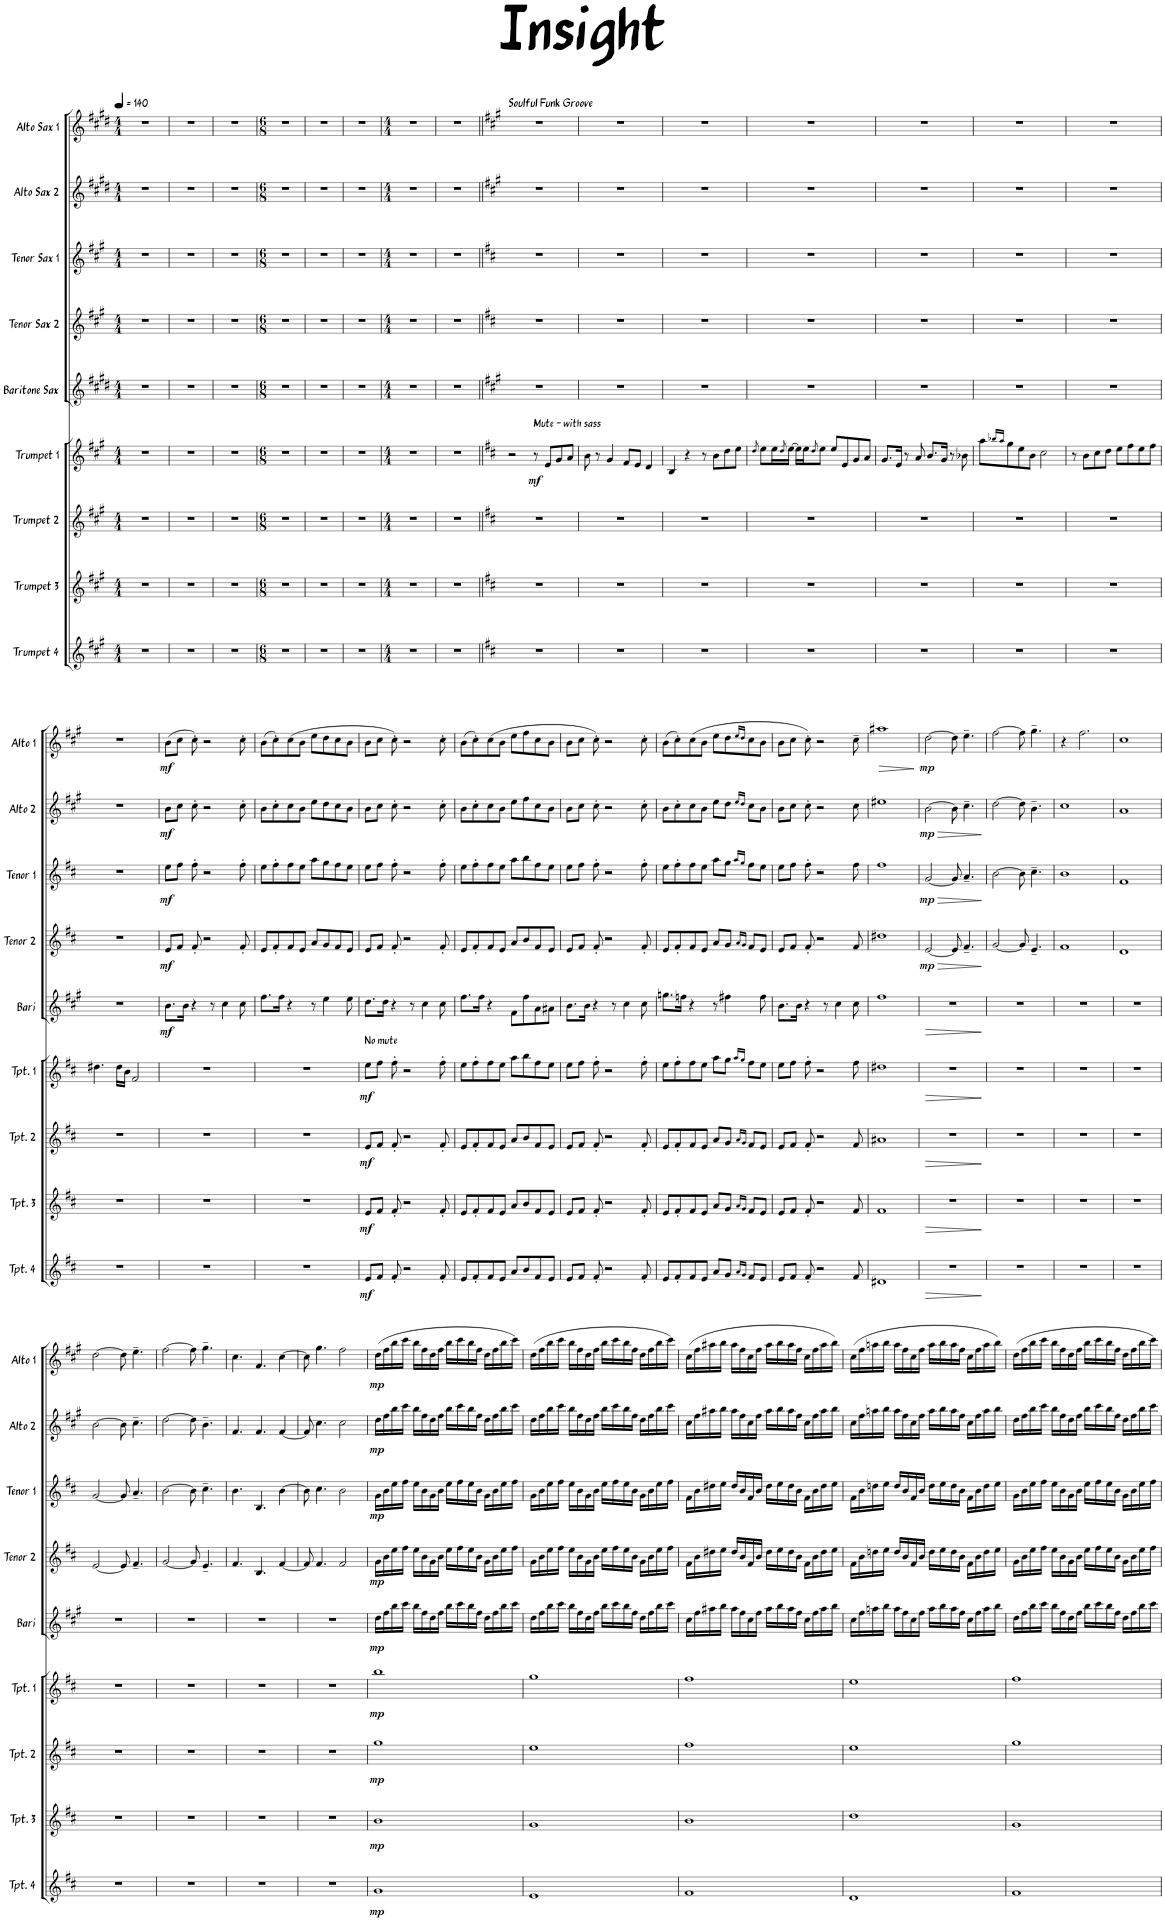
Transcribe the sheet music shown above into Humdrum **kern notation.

**kern	**dynam	**kern	**dynam	**kern	**dynam	**kern	**dynam	**kern	**dynam	**kern	**dynam	**kern	**dynam	**kern	**dynam	**kern	**dynam
*part9	*part9	*part8	*part8	*part7	*part7	*part6	*part6	*part5	*part5	*part4	*part4	*part3	*part3	*part2	*part2	*part1	*part1
*staff9	*staff9	*staff8	*staff8	*staff7	*staff7	*staff6	*staff6	*staff5	*staff5	*staff4	*staff4	*staff3	*staff3	*staff2	*staff2	*staff1	*staff1
*I"Trumpet 4	*	*I"Trumpet 3	*	*I"Trumpet 2	*	*I"Trumpet 1	*	*I"Baritone Sax	*	*I"Tenor Sax 2	*	*I"Tenor Sax 1	*	*I"Alto Sax 2	*	*I"Alto Sax 1	*
*I'Tpt. 4	*	*I'Tpt. 3	*	*I'Tpt. 2	*	*I'Tpt. 1	*	*I'Bari	*	*I'Tenor 2	*	*I'Tenor 1	*	*I'Alto 2	*	*I'Alto 1	*
*clefG2	*	*clefG2	*	*clefG2	*	*clefG2	*	*clefG2	*	*clefG2	*	*clefG2	*	*clefG2	*	*clefG2	*
*Trd1c2	*	*Trd1c2	*	*Trd1c2	*	*Trd1c2	*	*Trd12c21	*	*Trd8c14	*	*Trd8c14	*	*Trd5c9	*	*Trd5c9	*
*k[f#c#g#]	*	*k[f#c#g#]	*	*k[f#c#g#]	*	*k[f#c#g#]	*	*k[f#c#g#d#]	*	*k[f#c#g#]	*	*k[f#c#g#]	*	*k[f#c#g#d#]	*	*k[f#c#g#d#]	*
*M4/4	*	*M4/4	*	*M4/4	*	*M4/4	*	*M4/4	*	*M4/4	*	*M4/4	*	*M4/4	*	*M4/4	*
*MM140	*	*MM140	*	*MM140	*	*MM140	*	*MM140	*	*MM140	*	*MM140	*	*MM140	*	*MM140	*
=1	=1	=1	=1	=1	=1	=1	=1	=1	=1	=1	=1	=1	=1	=1	=1	=1	=1
1r	.	1r	.	1r	.	1r	.	1r	.	1r	.	1r	.	1r	.	1r	.
=2	=2	=2	=2	=2	=2	=2	=2	=2	=2	=2	=2	=2	=2	=2	=2	=2	=2
1r	.	1r	.	1r	.	1r	.	1r	.	1r	.	1r	.	1r	.	1r	.
=3	=3	=3	=3	=3	=3	=3	=3	=3	=3	=3	=3	=3	=3	=3	=3	=3	=3
1r	.	1r	.	1r	.	1r	.	1r	.	1r	.	1r	.	1r	.	1r	.
=4	=4	=4	=4	=4	=4	=4	=4	=4	=4	=4	=4	=4	=4	=4	=4	=4	=4
*M6/8	*	*M6/8	*	*M6/8	*	*M6/8	*	*M6/8	*	*M6/8	*	*M6/8	*	*M6/8	*	*M6/8	*
2.r	.	2.r	.	2.r	.	2.r	.	2.r	.	2.r	.	2.r	.	2.r	.	2.r	.
=5	=5	=5	=5	=5	=5	=5	=5	=5	=5	=5	=5	=5	=5	=5	=5	=5	=5
2.r	.	2.r	.	2.r	.	2.r	.	2.r	.	2.r	.	2.r	.	2.r	.	2.r	.
=6	=6	=6	=6	=6	=6	=6	=6	=6	=6	=6	=6	=6	=6	=6	=6	=6	=6
2.r	.	2.r	.	2.r	.	2.r	.	2.r	.	2.r	.	2.r	.	2.r	.	2.r	.
=7	=7	=7	=7	=7	=7	=7	=7	=7	=7	=7	=7	=7	=7	=7	=7	=7	=7
*M4/4	*	*M4/4	*	*M4/4	*	*M4/4	*	*M4/4	*	*M4/4	*	*M4/4	*	*M4/4	*	*M4/4	*
1r	.	1r	.	1r	.	1r	.	1r	.	1r	.	1r	.	1r	.	1r	.
=8	=8	=8	=8	=8	=8	=8	=8	=8	=8	=8	=8	=8	=8	=8	=8	=8	=8
1r	.	1r	.	1r	.	1r	.	1r	.	1r	.	1r	.	1r	.	1r	.
=9||	=9||	=9||	=9||	=9||	=9||	=9||	=9||	=9||	=9||	=9||	=9||	=9||	=9||	=9||	=9||	=9||	=9||
*k[f#c#]	*	*k[f#c#]	*	*k[f#c#]	*	*k[f#c#]	*	*k[f#c#g#]	*	*k[f#c#]	*	*k[f#c#]	*	*k[f#c#g#]	*	*k[f#c#g#]	*
!	!	!	!	!	!	!	!	!	!	!	!	!	!	!	!	!LO:TX:a:t=Soulful Funk Groove	!
1r	.	1r	.	1r	.	2r	.	1r	.	1r	.	1r	.	1r	.	1r	.
!	!	!	!	!	!	!LO:TX:a:t=Mute - with sass	!	!	!	!	!	!	!	!	!	!	!
!	!	!	!	!	!	!	!LO:DY:b	!	!	!	!	!	!	!	!	!	!
.	.	.	.	.	.	8r	mf	.	.	.	.	.	.	.	.	.	.
.	.	.	.	.	.	8e/L	.	.	.	.	.	.	.	.	.	.	.
.	.	.	.	.	.	8g/	.	.	.	.	.	.	.	.	.	.	.
.	.	.	.	.	.	8a/J	.	.	.	.	.	.	.	.	.	.	.
=10	=10	=10	=10	=10	=10	=10	=10	=10	=10	=10	=10	=10	=10	=10	=10	=10	=10
1r	.	1r	.	1r	.	8b\	.	1r	.	1r	.	1r	.	1r	.	1r	.
.	.	.	.	.	.	8r	.	.	.	.	.	.	.	.	.	.	.
.	.	.	.	.	.	4g/	.	.	.	.	.	.	.	.	.	.	.
.	.	.	.	.	.	8f#/L	.	.	.	.	.	.	.	.	.	.	.
.	.	.	.	.	.	8e/J	.	.	.	.	.	.	.	.	.	.	.
.	.	.	.	.	.	4d/	.	.	.	.	.	.	.	.	.	.	.
=11	=11	=11	=11	=11	=11	=11	=11	=11	=11	=11	=11	=11	=11	=11	=11	=11	=11
1r	.	1r	.	1r	.	4B/	.	1r	.	1r	.	1r	.	1r	.	1r	.
.	.	.	.	.	.	4r	.	.	.	.	.	.	.	.	.	.	.
.	.	.	.	.	.	8r	.	.	.	.	.	.	.	.	.	.	.
.	.	.	.	.	.	8b\L	.	.	.	.	.	.	.	.	.	.	.
.	.	.	.	.	.	8dd\	.	.	.	.	.	.	.	.	.	.	.
.	.	.	.	.	.	8ee\J	.	.	.	.	.	.	.	.	.	.	.
=12	=12	=12	=12	=12	=12	=12	=12	=12	=12	=12	=12	=12	=12	=12	=12	=12	=12
.	.	.	.	.	.	8qdd/	.	.	.	.	.	.	.	.	.	.	.
1r	.	1r	.	1r	.	8ee\L	.	1r	.	1r	.	1r	.	1r	.	1r	.
.	.	.	.	.	.	16ee\L	.	.	.	.	.	.	.	.	.	.	.
.	.	.	.	.	.	8qdd/	.	.	.	.	.	.	.	.	.	.	.
.	.	.	.	.	.	[16ee\JJ	.	.	.	.	.	.	.	.	.	.	.
.	.	.	.	.	.	16ee\LL]	.	.	.	.	.	.	.	.	.	.	.
.	.	.	.	.	.	16ee\J	.	.	.	.	.	.	.	.	.	.	.
.	.	.	.	.	.	8qdd/	.	.	.	.	.	.	.	.	.	.	.
.	.	.	.	.	.	8ee\J	.	.	.	.	.	.	.	.	.	.	.
.	.	.	.	.	.	8ee/L	.	.	.	.	.	.	.	.	.	.	.
.	.	.	.	.	.	8e/	.	.	.	.	.	.	.	.	.	.	.
.	.	.	.	.	.	8g/	.	.	.	.	.	.	.	.	.	.	.
.	.	.	.	.	.	8a/J	.	.	.	.	.	.	.	.	.	.	.
=13	=13	=13	=13	=13	=13	=13	=13	=13	=13	=13	=13	=13	=13	=13	=13	=13	=13
1r	.	1r	.	1r	.	8.g/L	.	1r	.	1r	.	1r	.	1r	.	1r	.
.	.	.	.	.	.	16e/Jk	.	.	.	.	.	.	.	.	.	.	.
.	.	.	.	.	.	8r	.	.	.	.	.	.	.	.	.	.	.
.	.	.	.	.	.	8a/	.	.	.	.	.	.	.	.	.	.	.
.	.	.	.	.	.	8.b/L	.	.	.	.	.	.	.	.	.	.	.
.	.	.	.	.	.	16g/Jk	.	.	.	.	.	.	.	.	.	.	.
.	.	.	.	.	.	8r	.	.	.	.	.	.	.	.	.	.	.
.	.	.	.	.	.	8b-X\	.	.	.	.	.	.	.	.	.	.	.
=14	=14	=14	=14	=14	=14	=14	=14	=14	=14	=14	=14	=14	=14	=14	=14	=14	=14
1r	.	1r	.	1r	.	8aa\L	.	1r	.	1r	.	1r	.	1r	.	1r	.
.	.	.	.	.	.	16qbb-X/LL	.	.	.	.	.	.	.	.	.	.	.
.	.	.	.	.	.	16qaa/JJ	.	.	.	.	.	.	.	.	.	.	.
.	.	.	.	.	.	8gg\	.	.	.	.	.	.	.	.	.	.	.
.	.	.	.	.	.	8ee\	.	.	.	.	.	.	.	.	.	.	.
.	.	.	.	.	.	8b\J	.	.	.	.	.	.	.	.	.	.	.
.	.	.	.	.	.	2cc#\	.	.	.	.	.	.	.	.	.	.	.
=15	=15	=15	=15	=15	=15	=15	=15	=15	=15	=15	=15	=15	=15	=15	=15	=15	=15
1r	.	1r	.	1r	.	8r	.	1r	.	1r	.	1r	.	1r	.	1r	.
.	.	.	.	.	.	8b\L	.	.	.	.	.	.	.	.	.	.	.
.	.	.	.	.	.	8cc#\	.	.	.	.	.	.	.	.	.	.	.
.	.	.	.	.	.	8dd\J	.	.	.	.	.	.	.	.	.	.	.
.	.	.	.	.	.	8ee\L	.	.	.	.	.	.	.	.	.	.	.
.	.	.	.	.	.	8ff#\	.	.	.	.	.	.	.	.	.	.	.
.	.	.	.	.	.	8ee\	.	.	.	.	.	.	.	.	.	.	.
.	.	.	.	.	.	8ff#\J	.	.	.	.	.	.	.	.	.	.	.
!!LO:LB:g=z
=16	=16	=16	=16	=16	=16	=16	=16	=16	=16	=16	=16	=16	=16	=16	=16	=16	=16
1r	.	1r	.	1r	.	4.dd#X\	.	1r	.	1r	.	1r	.	1r	.	1r	.
.	.	.	.	.	.	16dd#\LL	.	.	.	.	.	.	.	.	.	.	.
.	.	.	.	.	.	16b\JJ	.	.	.	.	.	.	.	.	.	.	.
.	.	.	.	.	.	2f#/	.	.	.	.	.	.	.	.	.	.	.
=17	=17	=17	=17	=17	=17	=17	=17	=17	=17	=17	=17	=17	=17	=17	=17	=17	=17
!	!	!	!	!	!	!	!	!	!LO:DY:b	!	!LO:DY:b	!	!LO:DY:b	!	!LO:DY:b	!	!LO:DY:b
1r	.	1r	.	1r	.	1r	.	8.b\L	mf	8e/L	mf	8ee\L	mf	8b\L	mf	(8b\L	mf
.	.	.	.	.	.	.	.	.	.	8f#/J	.	8ff#\J	.	8cc#\J	.	8cc#\J	.
.	.	.	.	.	.	.	.	16b\Jk	.	.	.	.	.	.	.	.	.
.	.	.	.	.	.	.	.	4r	.	8f#'/	.	8ff#'\	.	8cc#'\	.	8cc#'\)	.
.	.	.	.	.	.	.	.	.	.	2r	.	2r	.	2r	.	2r	.
.	.	.	.	.	.	.	.	8r	.	.	.	.	.	.	.	.	.
.	.	.	.	.	.	.	.	4cc#\	.	.	.	.	.	.	.	.	.
.	.	.	.	.	.	.	.	8cc#\	.	8f#'/	.	8ff#'\	.	8cc#'\	.	8cc#'\	.
=18	=18	=18	=18	=18	=18	=18	=18	=18	=18	=18	=18	=18	=18	=18	=18	=18	=18
1r	.	1r	.	1r	.	1r	.	8.ff#\L	.	8e/L	.	8ee\L	.	8b\L	.	(8b\L	.
.	.	.	.	.	.	.	.	.	.	8f#'/	.	8ff#'\	.	8cc#'\	.	8cc#'\)	.
.	.	.	.	.	.	.	.	16ff#\Jk	.	.	.	.	.	.	.	.	.
.	.	.	.	.	.	.	.	4r	.	8f#/	.	8ff#\	.	8cc#\	.	(8cc#\	.
.	.	.	.	.	.	.	.	.	.	8e/J	.	8ee\J	.	8b\J	.	8b\J	.
.	.	.	.	.	.	.	.	8r	.	8a/L	.	8aa\L	.	8ee\L	.	8ee\L	.
.	.	.	.	.	.	.	.	4ee\	.	8g/	.	8gg\	.	8dd\	.	8dd\	.
.	.	.	.	.	.	.	.	.	.	8f#/	.	8ff#\	.	8cc#\	.	8cc#\	.
.	.	.	.	.	.	.	.	8ee\	.	8e/J	.	8ee\J	.	8b\J	.	8b\J	.
=19	=19	=19	=19	=19	=19	=19	=19	=19	=19	=19	=19	=19	=19	=19	=19	=19	=19
!	!	!	!	!	!	!LO:TX:a:t=No mute	!	!	!	!	!	!	!	!	!	!	!
!	!LO:DY:b	!	!LO:DY:b	!	!LO:DY:b	!	!LO:DY:b	!	!	!	!	!	!	!	!	!	!
8e/L	mf	8e/L	mf	8e/L	mf	8ee\L	mf	8.dd\L	.	8e/L	.	8ee\L	.	8b\L	.	8b\L	.
8f#/J	.	8f#/J	.	8f#/J	.	8ff#\J	.	.	.	8f#/J	.	8ff#\J	.	8cc#\J	.	8cc#\J	.
.	.	.	.	.	.	.	.	16dd\Jk	.	.	.	.	.	.	.	.	.
8f#'/	.	8f#'/	.	8f#'/	.	8ff#'\	.	4r	.	8f#'/	.	8ff#'\	.	8cc#'\	.	8cc#'\)	.
2r	.	2r	.	2r	.	2r	.	.	.	2r	.	2r	.	2r	.	2r	.
.	.	.	.	.	.	.	.	8r	.	.	.	.	.	.	.	.	.
.	.	.	.	.	.	.	.	4cc#\	.	.	.	.	.	.	.	.	.
8f#'/	.	8f#'/	.	8f#'/	.	8ff#'\	.	8cc#\	.	8f#'/	.	8ff#'\	.	8cc#'\	.	8cc#'\	.
=20	=20	=20	=20	=20	=20	=20	=20	=20	=20	=20	=20	=20	=20	=20	=20	=20	=20
8e/L	.	8e/L	.	8e/L	.	8ee\L	.	8.ff#\L	.	8e/L	.	8ee\L	.	8b\L	.	(8b\L	.
8f#'/	.	8f#'/	.	8f#'/	.	8ff#'\	.	.	.	8f#'/	.	8ff#'\	.	8cc#'\	.	8cc#'\)	.
.	.	.	.	.	.	.	.	16ff#\Jk	.	.	.	.	.	.	.	.	.
8f#/	.	8f#/	.	8f#/	.	8ff#\	.	4r	.	8f#/	.	8ff#\	.	8cc#\	.	(8cc#\	.
8e/J	.	8e/J	.	8e/J	.	8ee\J	.	.	.	8e/J	.	8ee\J	.	8b\J	.	8b\J	.
8a/L	.	8a/L	.	8a/L	.	8aa\L	.	8f#\L	.	8a/L	.	8aa\L	.	8ee\L	.	8ee\L	.
8b/	.	8b/	.	8b/	.	8bb\	.	8ff#\	.	8b/	.	8bb\	.	8ff#\	.	8ff#\	.
8f#/	.	8f#/	.	8f#/	.	8ff#\	.	8a\	.	8f#/	.	8ff#\	.	8cc#\	.	8cc#\	.
8e/J	.	8e/J	.	8e/J	.	8ee\J	.	8a#X\J	.	8e/J	.	8ee\J	.	8b\J	.	8b\J	.
=21	=21	=21	=21	=21	=21	=21	=21	=21	=21	=21	=21	=21	=21	=21	=21	=21	=21
8e/L	.	8e/L	.	8e/L	.	8ee\L	.	8.b\L	.	8e/L	.	8ee\L	.	8b\L	.	8b\L	.
8f#/J	.	8f#/J	.	8f#/J	.	8ff#\J	.	.	.	8f#/J	.	8ff#\J	.	8cc#\J	.	8cc#\J	.
.	.	.	.	.	.	.	.	16b\Jk	.	.	.	.	.	.	.	.	.
8f#'/	.	8f#'/	.	8f#'/	.	8ff#'\	.	4r	.	8f#'/	.	8ff#'\	.	8cc#'\	.	8cc#'\)	.
2r	.	2r	.	2r	.	2r	.	.	.	2r	.	2r	.	2r	.	2r	.
.	.	.	.	.	.	.	.	8r	.	.	.	.	.	.	.	.	.
.	.	.	.	.	.	.	.	4cc#\	.	.	.	.	.	.	.	.	.
8f#'/	.	8f#'/	.	8f#'/	.	8ff#'\	.	8cc#\	.	8f#'/	.	8ff#'\	.	8cc#'\	.	8cc#'\	.
=22	=22	=22	=22	=22	=22	=22	=22	=22	=22	=22	=22	=22	=22	=22	=22	=22	=22
8e/L	.	8e/L	.	8e/L	.	8ee\L	.	8.ggn\L	.	8e/L	.	8ee\L	.	8b\L	.	(8b\L	.
8f#'/	.	8f#'/	.	8f#'/	.	8ff#'\	.	.	.	8f#'/	.	8ff#'\	.	8cc#'\	.	8cc#'\)	.
.	.	.	.	.	.	.	.	16ffn\Jk	.	.	.	.	.	.	.	.	.
8f#/	.	8f#/	.	8f#/	.	8ff#\	.	4r	.	8f#/	.	8ff#\	.	8cc#\	.	(8cc#\	.
8e/J	.	8e/J	.	8e/J	.	8ee\J	.	.	.	8e/J	.	8ee\J	.	8b\J	.	8b\J	.
8a/L	.	8a/L	.	8a/L	.	8aa\L	.	8r	.	8a/L	.	8aa\L	.	8ee\L	.	8ee\L	.
8g/J	.	8g/J	.	8g/J	.	8gg\J	.	4ff#X\	.	8g/J	.	8gg\J	.	8dd\J	.	8dd\	.
16qa/LL	.	16qa/LL	.	16qa/LL	.	16qaa/LL	.	.	.	16qa/LL	.	16qaa/LL	.	16qee/LL	.	16qee/LL	.
16qg/JJ	.	16qg/JJ	.	16qg/JJ	.	16qgg/JJ	.	.	.	16qg/JJ	.	16qgg/JJ	.	16qdd/JJ	.	16qdd/JJ	.
8f#/L	.	8f#/L	.	8f#/L	.	8ff#\L	.	.	.	8f#/L	.	8ff#\L	.	8cc#\L	.	8cc#\	.
8e/J	.	8e/J	.	8e/J	.	8ee\J	.	8ff#\	.	8e/J	.	8ee\J	.	8b\J	.	8b\J	.
=23	=23	=23	=23	=23	=23	=23	=23	=23	=23	=23	=23	=23	=23	=23	=23	=23	=23
8e/L	.	8e/L	.	8e/L	.	8ee\L	.	8.b\L	.	8e/L	.	8ee\L	.	8b\L	.	8b\L	.
8f#/J	.	8f#/J	.	8f#/J	.	8ff#\J	.	.	.	8f#/J	.	8ff#\J	.	8cc#\J	.	8cc#\J	.
.	.	.	.	.	.	.	.	16b\Jk	.	.	.	.	.	.	.	.	.
8f#'/	.	8f#'/	.	8f#'/	.	8ff#'\	.	4r	.	8f#'/	.	8ff#'\	.	8cc#'\	.	8cc#'\)	.
2r	.	2r	.	2r	.	2r	.	.	.	2r	.	2r	.	2r	.	2r	.
.	.	.	.	.	.	.	.	8r	.	.	.	.	.	.	.	.	.
.	.	.	.	.	.	.	.	4cc#\	.	.	.	.	.	.	.	.	.
8f#/	.	8f#/	.	8f#/	.	8ff#\	.	8cc#\	.	8f#/	.	8ff#\	.	8cc#\	.	8cc#~\	.
=24	=24	=24	=24	=24	=24	=24	=24	=24	=24	=24	=24	=24	=24	=24	=24	=24	=24
!	!	!	!	!	!	!	!	!	!	!	!	!	!	!	!	!	!LO:HP:b
1d#X	.	1f#	.	1a#X	.	1dd#X	.	1ff#	.	1dd#X	.	1ff#	.	1ee#X	.	1aa#X	>
.	.	.	.	.	.	.	.	.	.	.	.	.	.	.	.	.	]
=25	=25	=25	=25	=25	=25	=25	=25	=25	=25	=25	=25	=25	=25	=25	=25	=25	=25
!	!LO:HP:b	!	!LO:HP:b	!	!LO:HP:b	!	!LO:HP:b	!	!LO:HP:b	!	!LO:HP:b	!	!LO:HP:b	!	!LO:HP:b	!	!
!	!	!	!	!	!	!	!	!	!	!	!LO:DY:n=1:b	!	!LO:DY:n=1:b	!	!LO:DY:n=1:b	!	!LO:DY:b
1r	>	1r	>	1r	>	1r	>	1r	>	[2e/	> mp	[2g/	> mp	[2b\	> mp	[2dd\	mp
.	.	.	.	.	.	.	.	.	.	8e/]	.	8g/]	.	8b\]	.	8dd\]	.
.	.	.	.	.	.	.	.	.	.	4.f#~/	.	4.a~/	.	4.cc#~\	.	4.ee~\	.
.	]	.	]	.	]	.	]	.	]	.	]	.	]	.	]	.	.
=26	=26	=26	=26	=26	=26	=26	=26	=26	=26	=26	=26	=26	=26	=26	=26	=26	=26
1r	.	1r	.	1r	.	1r	.	1r	.	[2g/	.	[2b\	.	[2dd\	.	[2ff#\	.
.	.	.	.	.	.	.	.	.	.	8g/]	.	8b\]	.	8dd\]	.	8ff#\]	.
.	.	.	.	.	.	.	.	.	.	4.e~/	.	4.cc#~\	.	4.b~\	.	4.gg#~\	.
=27	=27	=27	=27	=27	=27	=27	=27	=27	=27	=27	=27	=27	=27	=27	=27	=27	=27
1r	.	1r	.	1r	.	1r	.	1r	.	1f#	.	1b	.	1cc#	.	4r	.
.	.	.	.	.	.	.	.	.	.	.	.	.	.	.	.	2.ff#\	.
=28	=28	=28	=28	=28	=28	=28	=28	=28	=28	=28	=28	=28	=28	=28	=28	=28	=28
1r	.	1r	.	1r	.	1r	.	1r	.	1d	.	1f#	.	1a	.	1cc#	.
!!LO:LB:g=z
=29	=29	=29	=29	=29	=29	=29	=29	=29	=29	=29	=29	=29	=29	=29	=29	=29	=29
1r	.	1r	.	1r	.	1r	.	1r	.	[2e/	.	[2g/	.	[2b\	.	[2dd\	.
.	.	.	.	.	.	.	.	.	.	8e/]	.	8g/]	.	8b\]	.	8dd\]	.
.	.	.	.	.	.	.	.	.	.	4.f#~/	.	4.a~/	.	4.cc#~\	.	4.ee~\	.
=30	=30	=30	=30	=30	=30	=30	=30	=30	=30	=30	=30	=30	=30	=30	=30	=30	=30
1r	.	1r	.	1r	.	1r	.	1r	.	[2g/	.	[2b\	.	[2dd\	.	[2ff#\	.
.	.	.	.	.	.	.	.	.	.	8g/]	.	8b\]	.	8dd\]	.	8ff#\]	.
.	.	.	.	.	.	.	.	.	.	4.e~/	.	4.cc#~\	.	4.b~\	.	4.gg#~\	.
=31	=31	=31	=31	=31	=31	=31	=31	=31	=31	=31	=31	=31	=31	=31	=31	=31	=31
1r	.	1r	.	1r	.	1r	.	1r	.	4.f#/	.	4.b\	.	4.f#/	.	4.cc#\	.
.	.	.	.	.	.	.	.	.	.	4.B/	.	4.B/	.	4.f#/	.	4.f#/	.
.	.	.	.	.	.	.	.	.	.	[4f#/	.	[4b\	.	[4f#/	.	[4cc#\	.
=32	=32	=32	=32	=32	=32	=32	=32	=32	=32	=32	=32	=32	=32	=32	=32	=32	=32
1r	.	1r	.	1r	.	1r	.	1r	.	8f#/]	.	8b\]	.	8f#/]	.	8cc#\]	.
.	.	.	.	.	.	.	.	.	.	4.f#/	.	4.cc#\	.	4.cc#\	.	4.gg#\	.
.	.	.	.	.	.	.	.	.	.	2f#/	.	2b\	.	2cc#\	.	2ff#\	.
=33	=33	=33	=33	=33	=33	=33	=33	=33	=33	=33	=33	=33	=33	=33	=33	=33	=33
!	!LO:DY:b	!	!LO:DY:b	!	!LO:DY:b	!	!LO:DY:b	!	!LO:DY:b	!	!LO:DY:b	!	!LO:DY:b	!	!LO:DY:b	!	!LO:DY:b
1g	mp	1b	mp	1gg	mp	1bb	mp	16dd\LL	mp	16g\LL	mp	16g\LL	mp	16dd\LL	mp	(16dd\LL	mp
.	.	.	.	.	.	.	.	16ff#\	.	16b\	.	16b\	.	16ff#\	.	16ff#\	.
.	.	.	.	.	.	.	.	16bb\	.	16ee\	.	16ee\	.	16bb\	.	16bb\	.
.	.	.	.	.	.	.	.	16ccc#\JJ	.	16ff#\JJ	.	16ff#\JJ	.	16ccc#\JJ	.	16ccc#\JJ	.
.	.	.	.	.	.	.	.	16bb\LL	.	16ee\LL	.	16ee\LL	.	16bb\LL	.	16bb\LL	.
.	.	.	.	.	.	.	.	16ff#\	.	16b\	.	16b\	.	16ff#\	.	16ff#\	.
.	.	.	.	.	.	.	.	16dd\	.	16g\	.	16g\	.	16dd\	.	16dd\	.
.	.	.	.	.	.	.	.	16ff#\JJ	.	16b\JJ	.	16b\JJ	.	16ff#\JJ	.	16ff#\JJ	.
.	.	.	.	.	.	.	.	16bb\LL	.	16ee\LL	.	16ee\LL	.	16bb\LL	.	16bb\LL	.
.	.	.	.	.	.	.	.	16ccc#\	.	16ff#\	.	16ff#\	.	16ccc#\	.	16ccc#\	.
.	.	.	.	.	.	.	.	16bb\	.	16ee\	.	16ee\	.	16bb\	.	16bb\	.
.	.	.	.	.	.	.	.	16ff#\JJ	.	16b\JJ	.	16b\JJ	.	16ff#\JJ	.	16ff#\JJ	.
.	.	.	.	.	.	.	.	16dd\LL	.	16g\LL	.	16g\LL	.	16dd\LL	.	16dd\LL	.
.	.	.	.	.	.	.	.	16ff#\	.	16b\	.	16b\	.	16ff#\	.	16ff#\	.
.	.	.	.	.	.	.	.	16bb\	.	16ee\	.	16ee\	.	16bb\	.	16bb\	.
.	.	.	.	.	.	.	.	16ccc#\JJ	.	16ff#\JJ	.	16ff#\JJ	.	16ccc#\JJ	.	16ccc#\JJ)	.
=34	=34	=34	=34	=34	=34	=34	=34	=34	=34	=34	=34	=34	=34	=34	=34	=34	=34
1e	.	1g	.	1ee	.	1gg	.	16dd\LL	.	16g\LL	.	16g\LL	.	16dd\LL	.	(16dd\LL	.
.	.	.	.	.	.	.	.	16ff#\	.	16b\	.	16b\	.	16ff#\	.	16ff#\	.
.	.	.	.	.	.	.	.	16bb\	.	16ee\	.	16ee\	.	16bb\	.	16bb\	.
.	.	.	.	.	.	.	.	16ccc#\JJ	.	16ff#\JJ	.	16ff#\JJ	.	16ccc#\JJ	.	16ccc#\JJ	.
.	.	.	.	.	.	.	.	16bb\LL	.	16ee\LL	.	16ee\LL	.	16bb\LL	.	16bb\LL	.
.	.	.	.	.	.	.	.	16ff#\	.	16b\	.	16b\	.	16ff#\	.	16ff#\	.
.	.	.	.	.	.	.	.	16dd\	.	16g\	.	16g\	.	16dd\	.	16dd\	.
.	.	.	.	.	.	.	.	16ff#\JJ	.	16b\JJ	.	16b\JJ	.	16ff#\JJ	.	16ff#\JJ	.
.	.	.	.	.	.	.	.	16bb\LL	.	16ee\LL	.	16ee\LL	.	16bb\LL	.	16bb\LL	.
.	.	.	.	.	.	.	.	16ccc#\	.	16ff#\	.	16ff#\	.	16ccc#\	.	16ccc#\	.
.	.	.	.	.	.	.	.	16bb\	.	16ee\	.	16ee\	.	16bb\	.	16bb\	.
.	.	.	.	.	.	.	.	16ff#\JJ	.	16b\JJ	.	16b\JJ	.	16ff#\JJ	.	16ff#\JJ	.
.	.	.	.	.	.	.	.	16dd\LL	.	16g\LL	.	16g\LL	.	16dd\LL	.	16dd\LL	.
.	.	.	.	.	.	.	.	16ff#\	.	16b\	.	16b\	.	16ff#\	.	16ff#\	.
.	.	.	.	.	.	.	.	16bb\	.	16ee\	.	16ee\	.	16bb\	.	16bb\	.
.	.	.	.	.	.	.	.	16ccc#\JJ	.	16ff#\JJ	.	16ff#\JJ	.	16ccc#\JJ	.	16ccc#\JJ)	.
=35	=35	=35	=35	=35	=35	=35	=35	=35	=35	=35	=35	=35	=35	=35	=35	=35	=35
1f#	.	1b	.	1ff#	.	1ff#	.	16cc#\LL	.	16f#\LL	.	16f#\LL	.	16cc#\LL	.	(16cc#\LL	.
.	.	.	.	.	.	.	.	16ff#\	.	16b\	.	16b\	.	16ff#\	.	16ff#\	.
.	.	.	.	.	.	.	.	16aa#X\	.	16dd#X\	.	16dd#X\	.	16aa#X\	.	16aa#X\	.
.	.	.	.	.	.	.	.	16bb\JJ	.	16ee\JJ	.	16ee\JJ	.	16bb\JJ	.	16bb\JJ	.
.	.	.	.	.	.	.	.	16aa#\LL	.	16dd#/LL	.	16dd#/LL	.	16aa#\LL	.	16aa#\LL	.
.	.	.	.	.	.	.	.	16ff#\	.	16b/	.	16b/	.	16ff#\	.	16ff#\	.
.	.	.	.	.	.	.	.	16cc#\	.	16f#/	.	16f#/	.	16cc#\	.	16cc#\	.
.	.	.	.	.	.	.	.	16ff#\JJ	.	16b/JJ	.	16b/JJ	.	16ff#\JJ	.	16ff#\JJ	.
.	.	.	.	.	.	.	.	16aa#\LL	.	16dd#\LL	.	16dd#\LL	.	16aa#\LL	.	16aa#\LL	.
.	.	.	.	.	.	.	.	16bb\	.	16ee\	.	16ee\	.	16bb\	.	16bb\	.
.	.	.	.	.	.	.	.	16aa#\	.	16dd#\	.	16dd#\	.	16aa#\	.	16aa#\	.
.	.	.	.	.	.	.	.	16ff#\JJ	.	16b\JJ	.	16b\JJ	.	16ff#\JJ	.	16ff#\JJ	.
.	.	.	.	.	.	.	.	16cc#\LL	.	16f#\LL	.	16f#\LL	.	16cc#\LL	.	16cc#\LL	.
.	.	.	.	.	.	.	.	16ff#\	.	16b\	.	16b\	.	16ff#\	.	16ff#\	.
.	.	.	.	.	.	.	.	16aa#\	.	16dd#\	.	16dd#\	.	16aa#\	.	16aa#\	.
.	.	.	.	.	.	.	.	16bb\JJ	.	16ee\JJ	.	16ee\JJ	.	16bb\JJ	.	16bb\JJ)	.
=36	=36	=36	=36	=36	=36	=36	=36	=36	=36	=36	=36	=36	=36	=36	=36	=36	=36
1d	.	1dd	.	1ee	.	1ee	.	16cc#\LL	.	16f#\LL	.	16f#\LL	.	16cc#\LL	.	(16cc#\LL	.
.	.	.	.	.	.	.	.	16ff#\	.	16b\	.	16b\	.	16ff#\	.	16ff#\	.
.	.	.	.	.	.	.	.	16aan\	.	16ddn\	.	16ddn\	.	16aan\	.	16aan\	.
.	.	.	.	.	.	.	.	16bb\JJ	.	16ee\JJ	.	16ee\JJ	.	16bb\JJ	.	16bb\JJ	.
.	.	.	.	.	.	.	.	16aa\LL	.	16dd/LL	.	16dd/LL	.	16aa\LL	.	16aa\LL	.
.	.	.	.	.	.	.	.	16ff#\	.	16b/	.	16b/	.	16ff#\	.	16ff#\	.
.	.	.	.	.	.	.	.	16cc#\	.	16f#/	.	16f#/	.	16cc#\	.	16cc#\	.
.	.	.	.	.	.	.	.	16ff#\JJ	.	16b/JJ	.	16b/JJ	.	16ff#\JJ	.	16ff#\JJ	.
.	.	.	.	.	.	.	.	16aa\LL	.	16dd\LL	.	16dd\LL	.	16aa\LL	.	16aa\LL	.
.	.	.	.	.	.	.	.	16bb\	.	16ee\	.	16ee\	.	16bb\	.	16bb\	.
.	.	.	.	.	.	.	.	16aa\	.	16dd\	.	16dd\	.	16aa\	.	16aa\	.
.	.	.	.	.	.	.	.	16ff#\JJ	.	16b\JJ	.	16b\JJ	.	16ff#\JJ	.	16ff#\JJ	.
.	.	.	.	.	.	.	.	16cc#\LL	.	16f#\LL	.	16f#\LL	.	16cc#\LL	.	16cc#\LL	.
.	.	.	.	.	.	.	.	16ff#\	.	16b\	.	16b\	.	16ff#\	.	16ff#\	.
.	.	.	.	.	.	.	.	16aa\	.	16dd\	.	16dd\	.	16aa\	.	16aa\	.
.	.	.	.	.	.	.	.	16bb\JJ	.	16ee\JJ	.	16ee\JJ	.	16bb\JJ	.	16bb\JJ)	.
=37	=37	=37	=37	=37	=37	=37	=37	=37	=37	=37	=37	=37	=37	=37	=37	=37	=37
1f#	.	1g	.	1gg	.	1ff#	.	16dd\LL	.	16g\LL	.	16g\LL	.	16dd\LL	.	(16dd\LL	.
.	.	.	.	.	.	.	.	16ff#\	.	16b\	.	16b\	.	16ff#\	.	16ff#\	.
.	.	.	.	.	.	.	.	16bb\	.	16ee\	.	16ee\	.	16bb\	.	16bb\	.
.	.	.	.	.	.	.	.	16ccc#\JJ	.	16ff#\JJ	.	16ff#\JJ	.	16ccc#\JJ	.	16ccc#\JJ	.
.	.	.	.	.	.	.	.	16bb\LL	.	16ee\LL	.	16ee\LL	.	16bb\LL	.	16bb\LL	.
.	.	.	.	.	.	.	.	16ff#\	.	16b\	.	16b\	.	16ff#\	.	16ff#\	.
.	.	.	.	.	.	.	.	16dd\	.	16g\	.	16g\	.	16dd\	.	16dd\	.
.	.	.	.	.	.	.	.	16ff#\JJ	.	16b\JJ	.	16b\JJ	.	16ff#\JJ	.	16ff#\JJ	.
.	.	.	.	.	.	.	.	16bb\LL	.	16ee\LL	.	16ee\LL	.	16bb\LL	.	16bb\LL	.
.	.	.	.	.	.	.	.	16ccc#\	.	16ff#\	.	16ff#\	.	16ccc#\	.	16ccc#\	.
.	.	.	.	.	.	.	.	16bb\	.	16ee\	.	16ee\	.	16bb\	.	16bb\	.
.	.	.	.	.	.	.	.	16ff#\JJ	.	16b\JJ	.	16b\JJ	.	16ff#\JJ	.	16ff#\JJ	.
.	.	.	.	.	.	.	.	16dd\LL	.	16g\LL	.	16g\LL	.	16dd\LL	.	16dd\LL	.
.	.	.	.	.	.	.	.	16ff#\	.	16b\	.	16b\	.	16ff#\	.	16ff#\	.
.	.	.	.	.	.	.	.	16bb\	.	16ee\	.	16ee\	.	16bb\	.	16bb\	.
.	.	.	.	.	.	.	.	16ccc#\JJ	.	16ff#\JJ	.	16ff#\JJ	.	16ccc#\JJ	.	16ccc#\JJ)	.
=	=	=	=	=	=	=	=	=	=	=	=	=	=	=	=	=	=
*-	*-	*-	*-	*-	*-	*-	*-	*-	*-	*-	*-	*-	*-	*-	*-	*-	*-
